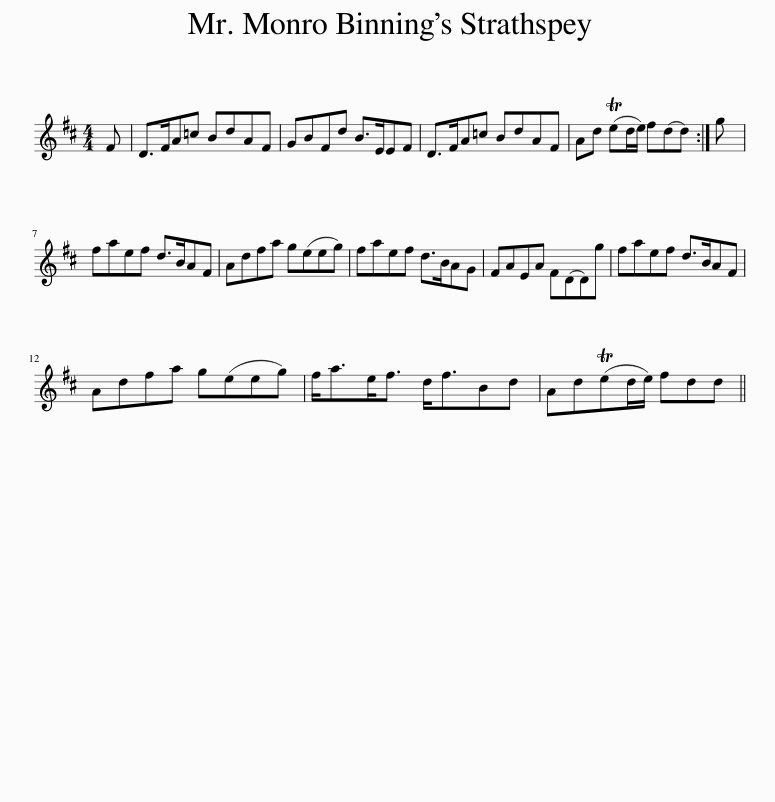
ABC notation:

X:1
L:1/8
M:4/4
I:linebreak $
K:D
V:1 treble
V:1
 F | D>FA=c BdAF | GBFd B>EEF | D>FA=c BdAF | Ad (Ted/e/) f(dd) :| %5
 g |$ faef d>BAF | Adfa g(eeg) | faef d>BAG | FAEA F(DD)g | %10
 faef d>BAF |$ Adfa g(eeg) | f<ae<f d<fBd | Ad(Ted/e/) fdd || %14
